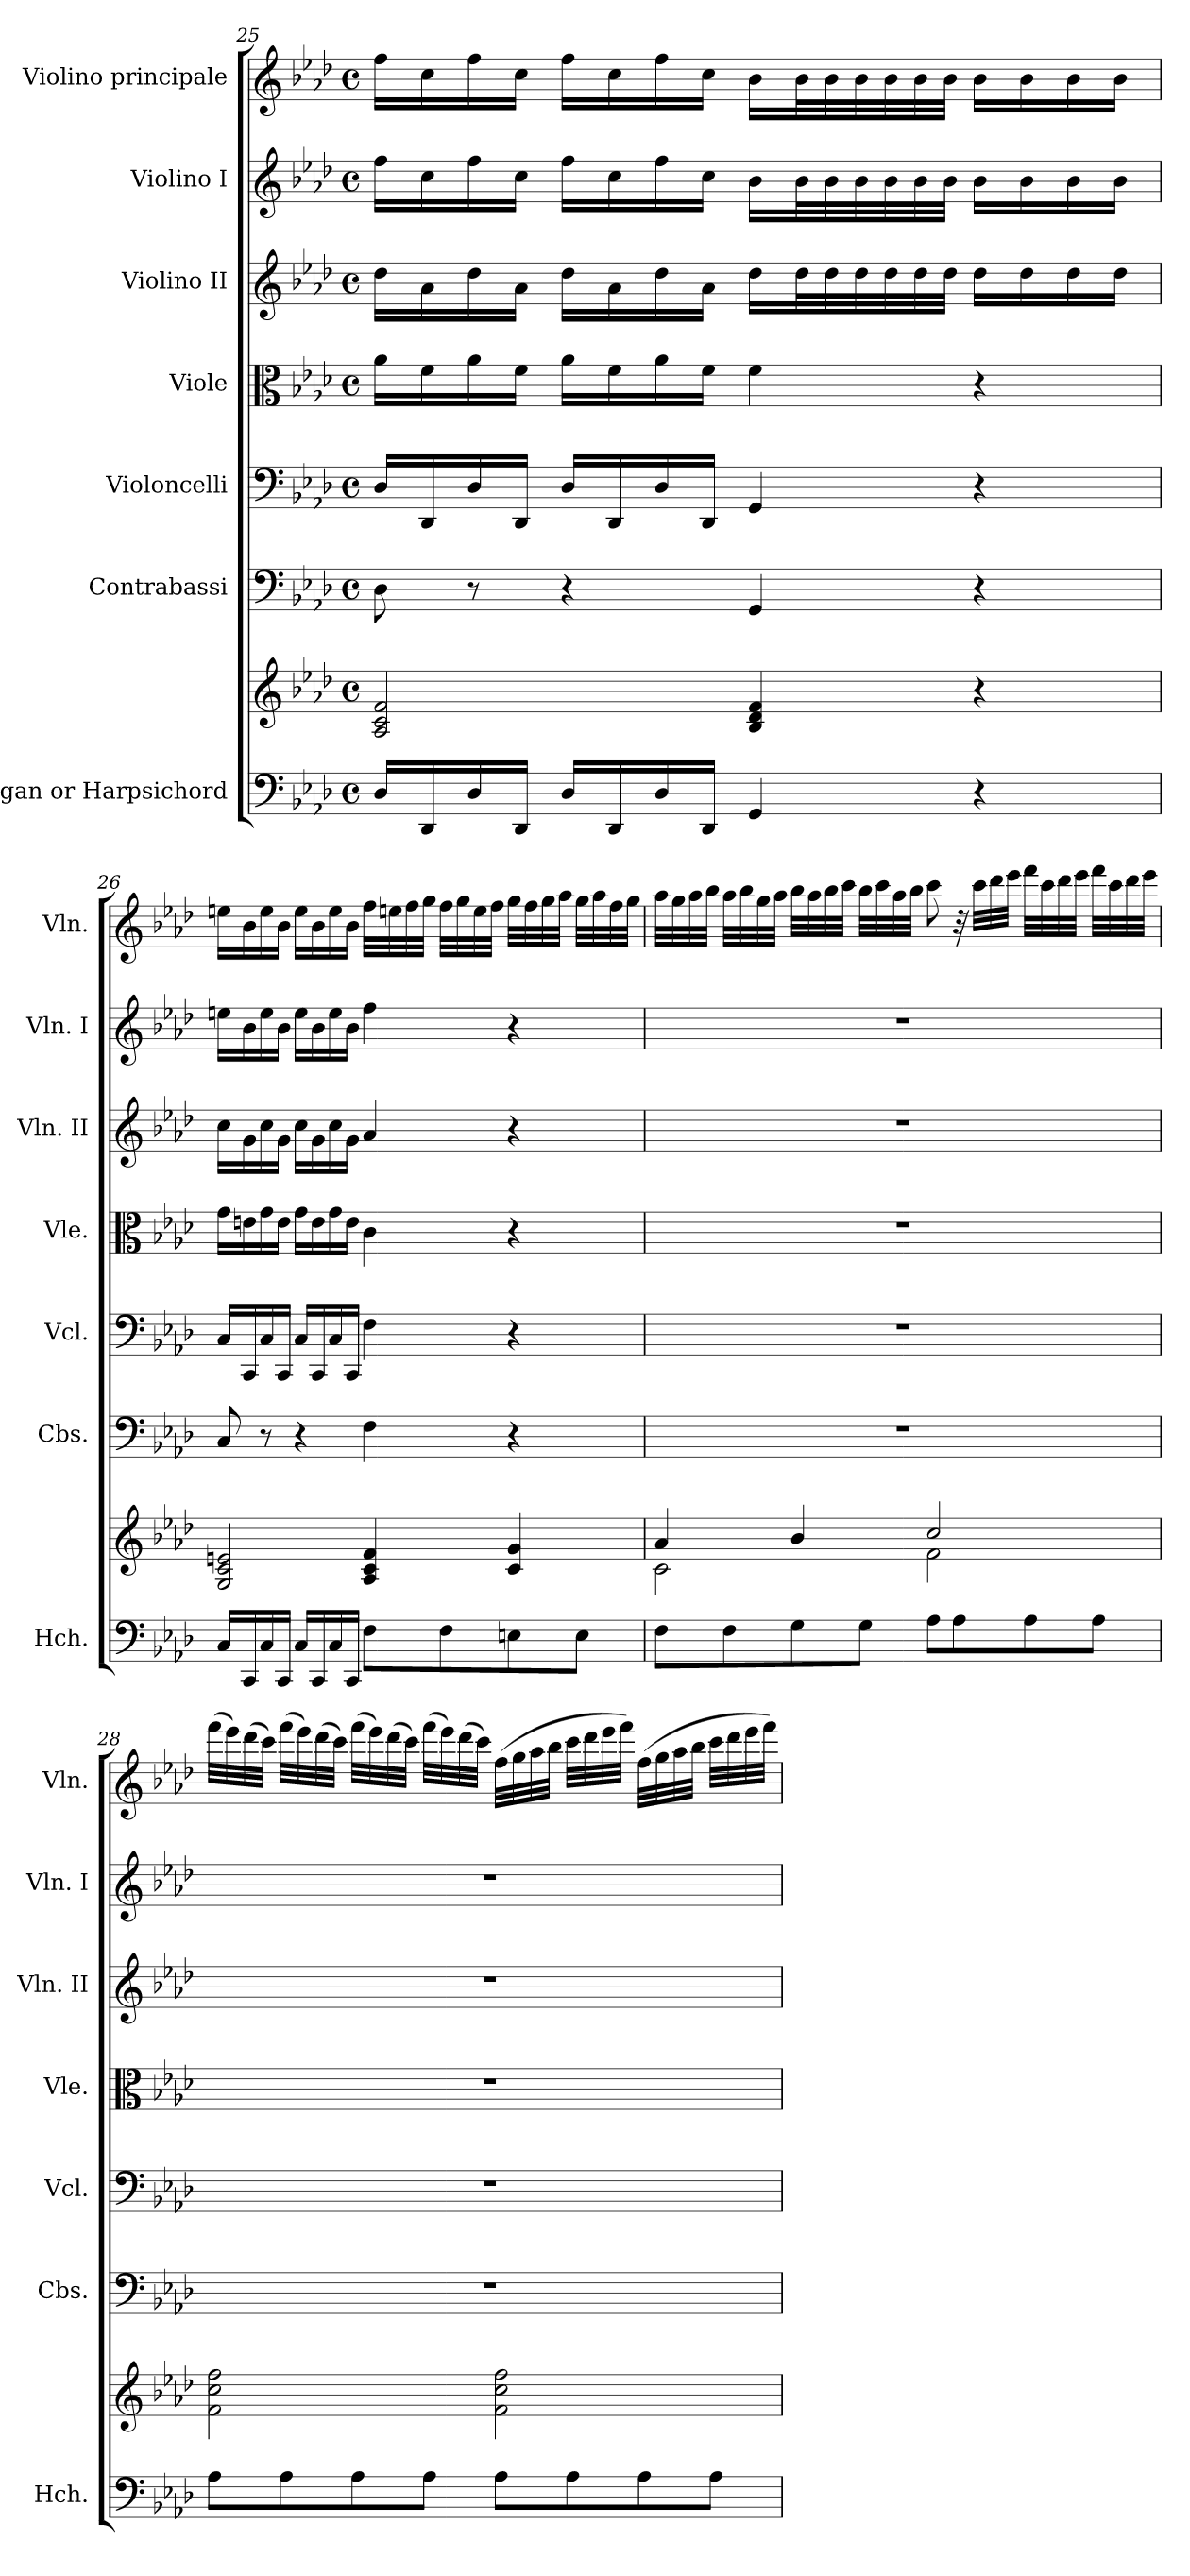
**kern	**kern	**kern	**kern	**kern	**kern	**kern	**kern
*part7	*part7	*part6	*part5	*part4	*part3	*part2	*part1
*staff8	*staff7	*staff6	*staff5	*staff4	*staff3	*staff2	*staff1
*I"Organ or Harpsichord	*	*I"Contrabassi	*I"Violoncelli	*I"Viole	*I"Violino II	*I"Violino I	*I"Violino principale
*I'Hch.	*	*I'Cbs.	*I'Vcl.	*I'Vle.	*I'Vln. II	*I'Vln. I	*I'Vln.
!!LO:LB:g=z
*clefF4	*clefG2	*clefF4	*clefF4	*clefC3	*clefG2	*clefG2	*clefG2
*	*	*ITrd7c12	*	*	*	*	*
*k[b-e-a-d-]	*k[b-e-a-d-]	*k[b-e-a-d-]	*k[b-e-a-d-]	*k[b-e-a-d-]	*k[b-e-a-d-]	*k[b-e-a-d-]	*k[b-e-a-d-]
*M4/4	*M4/4	*M4/4	*M4/4	*M4/4	*M4/4	*M4/4	*M4/4
*met(c)	*met(c)	*met(c)	*met(c)	*met(c)	*met(c)	*met(c)	*met(c)
=25	=25	=25	=25	=25	=25	=25	=25
16D-/LL	2A-/ 2c/ 2f/	8DD-\	16D-/LL	16a-\LL	16dd-\LL	16ff\LL	16ff\LL
16DD-/	.	.	16DD-/	16f\	16a-\	16cc\	16cc\
16D-/	.	8r	16D-/	16a-\	16dd-\	16ff\	16ff\
16DD-/JJ	.	.	16DD-/JJ	16f\JJ	16a-\JJ	16cc\JJ	16cc\JJ
16D-/LL	.	4r	16D-/LL	16a-\LL	16dd-\LL	16ff\LL	16ff\LL
16DD-/	.	.	16DD-/	16f\	16a-\	16cc\	16cc\
16D-/	.	.	16D-/	16a-\	16dd-\	16ff\	16ff\
16DD-/JJ	.	.	16DD-/JJ	16f\JJ	16a-\JJ	16cc\JJ	16cc\JJ
4GG/	4B-/ 4d-/ 4f/	4GGG/	4GG/	4f\	16dd-\LL	16b-\LL	16b-\LL
.	.	.	.	.	32dd-\L	32b-\L	32b-\L
.	.	.	.	.	32dd-\	32b-\	32b-\
.	.	.	.	.	32dd-\	32b-\	32b-\
.	.	.	.	.	32dd-\	32b-\	32b-\
.	.	.	.	.	32dd-\	32b-\	32b-\
.	.	.	.	.	32dd-\JJJ	32b-\JJJ	32b-\JJJ
4r	4r	4r	4r	4r	16dd-\LL	16b-\LL	16b-\LL
.	.	.	.	.	16dd-\	16b-\	16b-\
.	.	.	.	.	16dd-\	16b-\	16b-\
.	.	.	.	.	16dd-\JJ	16b-\JJ	16b-\JJ
=26	=26	=26	=26	=26	=26	=26	=26
16C/LL	2G/ 2c/ 2en/	8CC/	16C/LL	16g\LL	16cc\LL	16een\LL	16een\LL
16CC/	.	.	16CC/	16en\	16g\	16b-\	16b-\
16C/	.	8r	16C/	16g\	16cc\	16ee\	16ee\
16CC/JJ	.	.	16CC/JJ	16e\JJ	16g\JJ	16b-\JJ	16b-\JJ
16C/LL	.	4r	16C/LL	16g\LL	16cc\LL	16ee\LL	16ee\LL
16CC/	.	.	16CC/	16e\	16g\	16b-\	16b-\
16C/	.	.	16C/	16g\	16cc\	16ee\	16ee\
16CC/JJ	.	.	16CC/JJ	16e\JJ	16g\JJ	16b-\JJ	16b-\JJ
8F\L	4A-/ 4c/ 4f/	4FF\	4F\	4c\	4a-/	4ff\	32ff\LLL
.	.	.	.	.	.	.	32een\
.	.	.	.	.	.	.	32ff\
.	.	.	.	.	.	.	32gg\JJJ
8F\	.	.	.	.	.	.	32ff\LLL
.	.	.	.	.	.	.	32gg\
.	.	.	.	.	.	.	32ee\
.	.	.	.	.	.	.	32ff\JJJ
8En\	4c/ 4g/	4r	4r	4r	4r	4r	32gg\LLL
.	.	.	.	.	.	.	32ff\
.	.	.	.	.	.	.	32gg\
.	.	.	.	.	.	.	32aa-\JJJ
8E\J	.	.	.	.	.	.	32gg\LLL
.	.	.	.	.	.	.	32aa-\
.	.	.	.	.	.	.	32ff\
.	.	.	.	.	.	.	32gg\JJJ
!!LO:PB:g=z
=27	=27	=27	=27	=27	=27	=27	=27
*	*^	*	*	*	*	*	*
8F\L	4a-/	2c\	1r	1r	1r	1r	1r	32aa-\LLL
.	.	.	.	.	.	.	.	32gg\
.	.	.	.	.	.	.	.	32aa-\
.	.	.	.	.	.	.	.	32bb-\JJJ
8F\	.	.	.	.	.	.	.	32aa-\LLL
.	.	.	.	.	.	.	.	32bb-\
.	.	.	.	.	.	.	.	32gg\
.	.	.	.	.	.	.	.	32aa-\JJJ
8G\	4b-/	.	.	.	.	.	.	32bb-\LLL
.	.	.	.	.	.	.	.	32aa-\
.	.	.	.	.	.	.	.	32bb-\
.	.	.	.	.	.	.	.	32ccc\JJJ
8G\J	.	.	.	.	.	.	.	32bb-\LLL
.	.	.	.	.	.	.	.	32ccc\
.	.	.	.	.	.	.	.	32aa-\
.	.	.	.	.	.	.	.	32bb-\JJJ
8A-\L	2cc/	2f\	.	.	.	.	.	8ccc\
8A-\	.	.	.	.	.	.	.	32r
.	.	.	.	.	.	.	.	32ccc\LLL
.	.	.	.	.	.	.	.	32ddd-\
.	.	.	.	.	.	.	.	32eee-\JJJ
8A-\	.	.	.	.	.	.	.	32fff\LLL
.	.	.	.	.	.	.	.	32ccc\
.	.	.	.	.	.	.	.	32ddd-\
.	.	.	.	.	.	.	.	32eee-\JJJ
8A-\J	.	.	.	.	.	.	.	32fff\LLL
.	.	.	.	.	.	.	.	32ccc\
.	.	.	.	.	.	.	.	32ddd-\
.	.	.	.	.	.	.	.	32eee-\JJJ
*	*v	*v	*	*	*	*	*	*
!!LO:LB:g=z
=28	=28	=28	=28	=28	=28	=28	=28
8A-\L	2f\ 2cc\ 2ff\	1r	1r	1r	1r	1r	(>32fff\LLL
.	.	.	.	.	.	.	32eee-\)
.	.	.	.	.	.	.	(>32ddd-\
.	.	.	.	.	.	.	32ccc\JJJ)
8A-\	.	.	.	.	.	.	(>32fff\LLL
.	.	.	.	.	.	.	32eee-\)
.	.	.	.	.	.	.	(>32ddd-\
.	.	.	.	.	.	.	32ccc\JJJ)
8A-\	.	.	.	.	.	.	(>32fff\LLL
.	.	.	.	.	.	.	32eee-\)
.	.	.	.	.	.	.	(>32ddd-\
.	.	.	.	.	.	.	32ccc\JJJ)
8A-\J	.	.	.	.	.	.	(>32fff\LLL
.	.	.	.	.	.	.	32eee-\)
.	.	.	.	.	.	.	(>32ddd-\
.	.	.	.	.	.	.	32ccc\JJJ)
8A-\L	2f\ 2cc\ 2ff\	.	.	.	.	.	(>32ff\LLL
.	.	.	.	.	.	.	32gg\
.	.	.	.	.	.	.	32aa-\
.	.	.	.	.	.	.	32bb-\JJJ
8A-\	.	.	.	.	.	.	32ccc\LLL
.	.	.	.	.	.	.	32ddd-\
.	.	.	.	.	.	.	32eee-\
.	.	.	.	.	.	.	32fff\JJJ)
8A-\	.	.	.	.	.	.	(>32ff\LLL
.	.	.	.	.	.	.	32gg\
.	.	.	.	.	.	.	32aa-\
.	.	.	.	.	.	.	32bb-\JJJ
8A-\J	.	.	.	.	.	.	32ccc\LLL
.	.	.	.	.	.	.	32ddd-\
.	.	.	.	.	.	.	32eee-\
.	.	.	.	.	.	.	32fff\JJJ)
=	=	=	=	=	=	=	=
*-	*-	*-	*-	*-	*-	*-	*-
